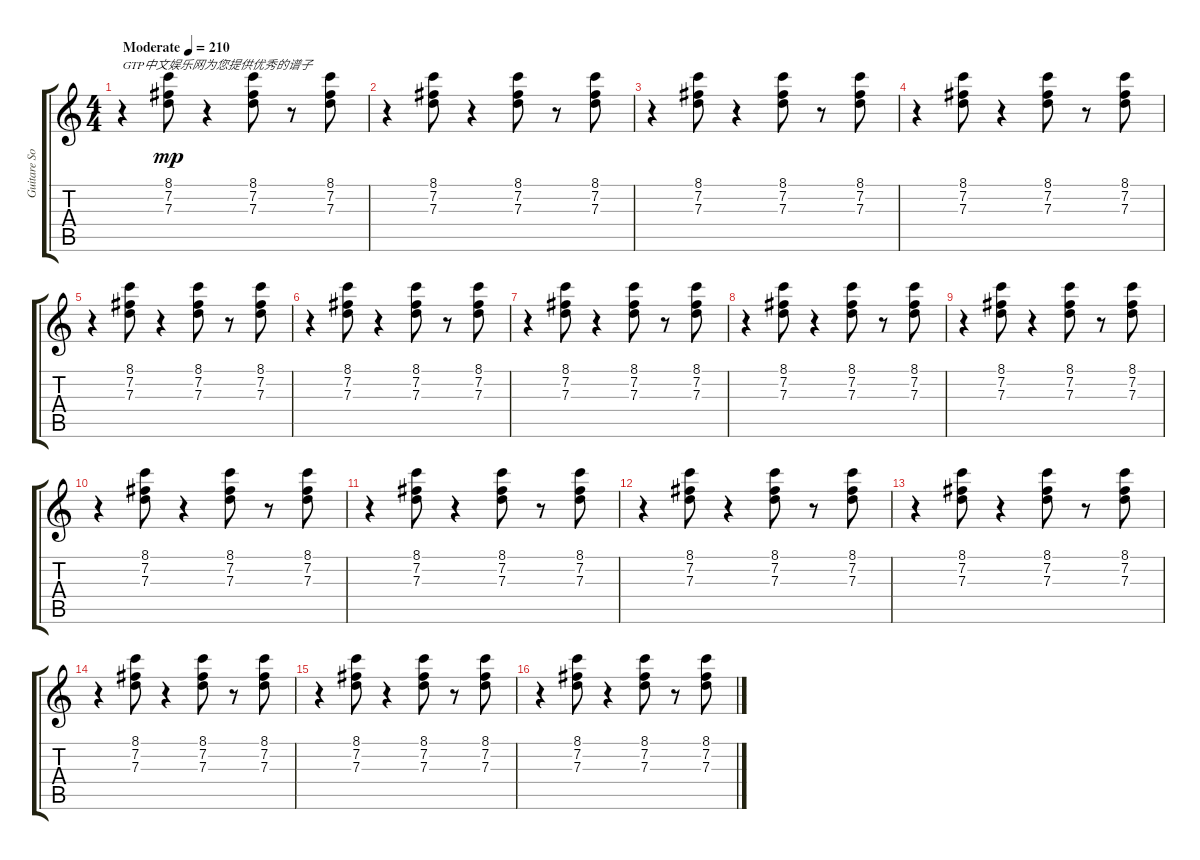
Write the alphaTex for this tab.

\track ("Guitare Solo" "Guitare So") {instrument acousticguitarsteel}
\staff {score tabs}
\tuning (E4 B3 G3 D3 A2 D2) {hide}
\ts (4 4)
\tempo (210 "Moderate")
\clef g2
\ks c
r.4{txt "GTP中文娱乐网为您提供优秀的谱子" dy mp instrument acousticguitarsteel} (8.1 7.2 7.3).8 r.4 (8.1 7.2 7.3).8 r.8 (8.1 7.2 7.3).8 |
r.4 (8.1 7.2 7.3).8 r.4 (8.1 7.2 7.3).8 r.8 (8.1 7.2 7.3).8 |
r.4 (8.1 7.2 7.3).8 r.4 (8.1 7.2 7.3).8 r.8 (8.1 7.2 7.3).8 |
r.4 (8.1 7.2 7.3).8 r.4 (8.1 7.2 7.3).8 r.8 (8.1 7.2 7.3).8 |
r.4 (8.1 7.2 7.3).8 r.4 (8.1 7.2 7.3).8 r.8 (8.1 7.2 7.3).8 |
r.4 (8.1 7.2 7.3).8 r.4 (8.1 7.2 7.3).8 r.8 (8.1 7.2 7.3).8 |
r.4 (8.1 7.2 7.3).8 r.4 (8.1 7.2 7.3).8 r.8 (8.1 7.2 7.3).8 |
r.4 (8.1 7.2 7.3).8 r.4 (8.1 7.2 7.3).8 r.8 (8.1 7.2 7.3).8 |
r.4 (8.1 7.2 7.3).8 r.4 (8.1 7.2 7.3).8 r.8 (8.1 7.2 7.3).8 |
r.4 (8.1 7.2 7.3).8 r.4 (8.1 7.2 7.3).8 r.8 (8.1 7.2 7.3).8 |
r.4 (8.1 7.2 7.3).8 r.4 (8.1 7.2 7.3).8 r.8 (8.1 7.2 7.3).8 |
r.4 (8.1 7.2 7.3).8 r.4 (8.1 7.2 7.3).8 r.8 (8.1 7.2 7.3).8 |
r.4 (8.1 7.2 7.3).8 r.4 (8.1 7.2 7.3).8 r.8 (8.1 7.2 7.3).8 |
r.4 (8.1 7.2 7.3).8 r.4 (8.1 7.2 7.3).8 r.8 (8.1 7.2 7.3).8 |
r.4 (8.1 7.2 7.3).8 r.4 (8.1 7.2 7.3).8 r.8 (8.1 7.2 7.3).8 |
r.4 (8.1 7.2 7.3).8 r.4 (8.1 7.2 7.3).8 r.8 (8.1 7.2 7.3).8
